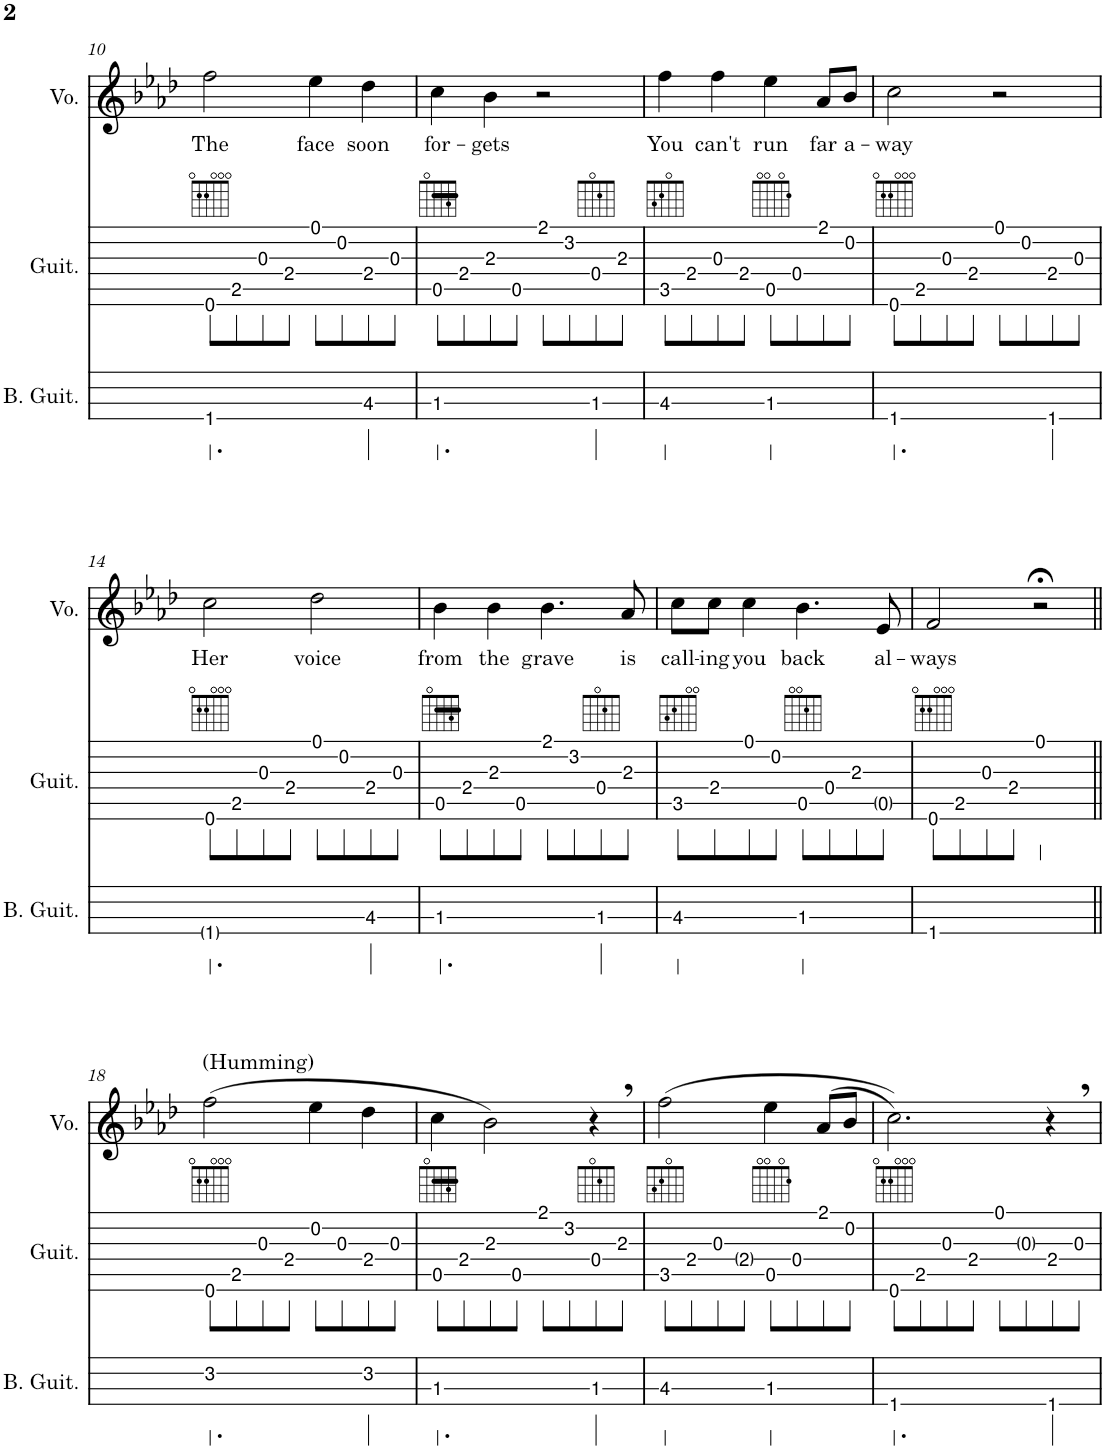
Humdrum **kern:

**kern	**kern	**kern	**text
*part3	*part2	*part1	*part1
*staff3	*staff2	*staff1	*staff1
*I"Bass Guitar	*I"Guitar	*I"Voice	*
*I'B. Guit.	*I'Guit.	*I'Vo.	*
!!LO:PB:g=z
*	*	*clefG2	*
*Trd7c12	*	*	*
*k[b-e-a-d-]	*k[b-e-a-d-]	*k[b-e-a-d-]	*
*M4/4	*M4/4	*M4/4	*
=10	=10	=10	=10
!	!	!	!LO:LY:b
2.FF\	8EE\L	2ff\	The
.	8C-\	.	.
.	8G\	.	.
.	8E\J	.	.
!	!	!	!LO:LY:b
.	8e\L	4ee-\	face
.	8c-\	.	.
!	!	!	!LO:LY:b
4D-\	8E\	4dd-\	soon
.	8G\J	.	.
=11	=11	=11	=11
!	!	!	!LO:LY:b
2.BB-\	8AA\L	4cc\	for-
.	8E\	.	.
!	!	!	!LO:LY:b
.	8A\	4b-\	-gets
.	8AA\J	.	.
.	8g-\L	2r	.
.	8d\	.	.
4BB-\	8E--\	.	.
.	8A\J	.	.
=12	=12	=12	=12
!	!	!	!LO:LY:b
2D-\	8C\L	4ff\	You
.	8E\	.	.
!	!	!	!LO:LY:b
.	8G\	4ff\	can't
.	8E\J	.	.
!	!	!	!LO:LY:b
2BB-\	8AA\L	4ee-\	run
.	8D\	.	.
!	!	!	!LO:LY:b
.	8g-\	8a-/L	far
!	!	!	!LO:LY:b
.	8c-\J	8b-/J	a-
=13	=13	=13	=13
!	!	!	!LO:LY:b
2.FF\	8EE\L	2cc\	-way
.	8C-\	.	.
.	8G\	.	.
.	8E\J	.	.
.	8e\L	2r	.
.	8c-\	.	.
4FF\	8E\	.	.
.	8G\J	.	.
!!LO:LB:g=z
=14	=14	=14	=14
!	!	!	!LO:LY:b
2.FF\	8EE\L	2cc\	Her
.	8C-\	.	.
.	8G\	.	.
.	8E\J	.	.
!	!	!	!LO:LY:b
.	8e\L	2dd-\	voice
.	8c-\	.	.
4D-\	8E\	.	.
.	8G\J	.	.
=15	=15	=15	=15
!	!	!	!LO:LY:b
2.BB-\	8AA\L	4b-\	from
.	8E\	.	.
!	!	!	!LO:LY:b
.	8A\	4b-\	the
.	8AA\J	.	.
!	!	!	!LO:LY:b
.	8g-\L	4.b-\	grave
.	8d\	.	.
4BB-\	8E--\	.	.
!	!	!	!LO:LY:b
.	8A\J	8a-/	is
=16	=16	=16	=16
!	!	!	!LO:LY:b
2D-\	8C\L	8cc\L	call-
!	!	!	!LO:LY:b
.	8E\	8cc\J	-ing
!	!	!	!LO:LY:b
.	8e\	4cc\	you
.	8c-\J	.	.
!	!	!	!LO:LY:b
2BB-\	8AA\L	4.b-\	back
.	8D\	.	.
.	8A\	.	.
!	!	!	!LO:LY:b
.	8AA\J	8e-/	al-
=17	=17	=17	=17
!	!	!	!LO:LY:b
1FF	8EE\L	2f/	-ways
.	8C-\	.	.
.	8G\	.	.
.	8E\J	.	.
.	2e\	2r;<	.
!!LO:LB:g=z
=18||	=18||	=18||	=18||
!	!	!LO:TX:a:t=(Humming)	!
2.F\	8EE\L	(2ff\	.
.	8C-\	.	.
.	8G\	.	.
.	8E\J	.	.
.	8c-\L	4ee-\	.
.	8G\	.	.
4F\	8E\	4dd-\	.
.	8G\J	.	.
=19	=19	=19	=19
2.BB-\	8AA\L	4cc\	.
.	8E\	.	.
.	8A\	2b-\)	.
.	8AA\J	.	.
.	8g-\L	.	.
.	8d\	.	.
4BB-\	8E--\	4r	.
.	8A\J	.	.
=20	=20	=20	=20
2D-\	8C\L	(2ff\	.
.	8E\	.	.
.	8G\	.	.
.	8E\J	.	.
2BB-\	8AA\L	4ee-\	.
.	8D\	.	.
.	8g-\	(8a-/L	.
.	8c-\J	8b-/J	.
=21	=21	=21	=21
2.FF\	8EE\L	2.cc\))	.
.	8C-\	.	.
.	8G\	.	.
.	8E\J	.	.
.	8e\L	.	.
.	8G\	.	.
4FF\	8E\	4r	.
.	8G\J	.	.
=	=	=	=
*-	*-	*-	*-
